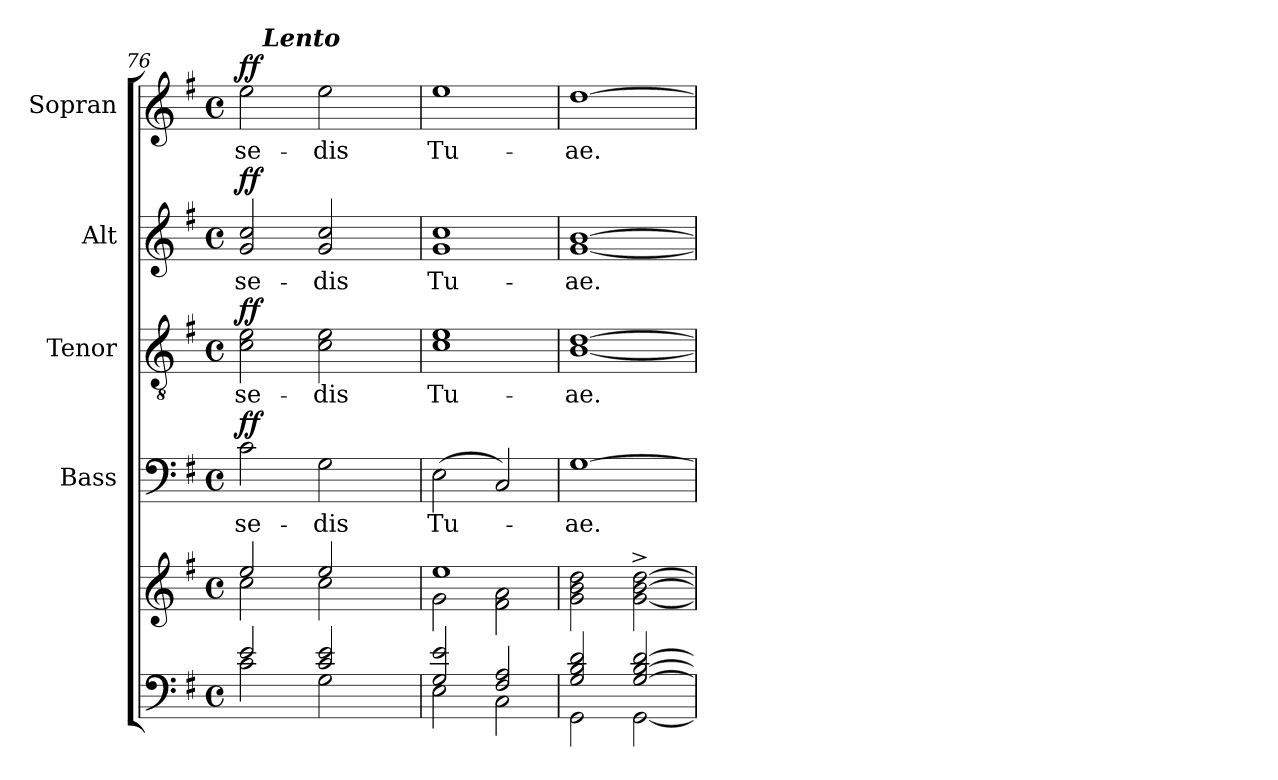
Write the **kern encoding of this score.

**kern	**kern	**kern	**text	**dynam	**kern	**text	**dynam	**kern	**text	**dynam	**kern	**text	**dynam
*part5	*part5	*part4	*part4	*part4	*part3	*part3	*part3	*part2	*part2	*part2	*part1	*part1	*part1
*staff6	*staff5	*staff4	*staff4	*staff4	*staff3	*staff3	*staff3	*staff2	*staff2	*staff2	*staff1	*staff1	*staff1
*	*	*I"Bass	*	*	*I"Tenor	*	*	*I"Alt	*	*	*I"Sopran	*	*
*	*	*I'B.	*	*	*I'T.	*	*	*I'A.	*	*	*I'S.	*	*
*clefF4	*clefG2	*clefF4	*	*	*clefGv2	*	*	*clefG2	*	*	*clefG2	*	*
*k[f#]	*k[f#]	*k[f#]	*	*	*k[f#]	*	*	*k[f#]	*	*	*k[f#]	*	*
*G:	*G:	*G:	*	*	*G:	*	*	*G:	*	*	*G:	*	*
*M4/4	*M4/4	*M4/4	*	*	*M4/4	*	*	*M4/4	*	*	*M4/4	*	*
*met(c)	*met(c)	*met(c)	*	*	*met(c)	*	*	*met(c)	*	*	*met(c)	*	*
=76	=76	=76	=76	=76	=76	=76	=76	=76	=76	=76	=76	=76	=76
*^	*^	*	*	*	*	*	*	*	*	*	*	*	*
!	!	!	!	!	!LO:LY:b	!LO:DY:a	!	!LO:LY:b	!LO:DY:a	!	!LO:LY:b	!LO:DY:a	!	!LO:LY:b	!LO:DY:a
*	*	*	*	*	*	*	*	*	*	*	*	*	*^	*	*
2e/	2c\	2ee/	2cc\	2c\	se-	ff	2c\ 2e\	se-	ff	2g/ 2cc/	se-	ff	2ee\	16.ryy	se-	ff
!	!	!	!	!	!	!	!	!	!	!	!	!	!	!LO:TX:a:Bi:t=Lento	!	!
.	.	.	.	.	.	.	.	.	.	.	.	.	.	2ryy	.	.
!	!	!	!	!	!LO:LY:b	!	!	!LO:LY:b	!	!	!LO:LY:b	!	!	!	!LO:LY:b	!
2c/ 2e/	2G\	2ee/	2cc\	2G\	-dis	.	2c\ 2e\	-dis	.	2g/ 2cc/	-dis	.	2ee\	.	-dis	.
.	.	.	.	.	.	.	.	.	.	.	.	.	.	4ryy	.	.
.	.	.	.	.	.	.	.	.	.	.	.	.	.	8ryy	.	.
.	.	.	.	.	.	.	.	.	.	.	.	.	.	32ryy	.	.
=77	=77	=77	=77	=77	=77	=77	=77	=77	=77	=77	=77	=77	=77	=77	=77	=77
!	!	!	!	!	!LO:LY:b	!	!	!LO:LY:b	!	!	!LO:LY:b	!	!	!	!LO:LY:b	!
*	*	*	*	*	*	*	*	*	*	*	*	*	*v	*v	*	*
2G/ 2e/	2E\	1ee	2g\	(>2E\	Tu-	.	1c 1e	Tu-	.	1g 1cc	Tu-	.	1ee	Tu-	.
2F#/ 2A/	2C\	.	2f#\ 2a\	2C/)	.	.	.	.	.	.	.	.	.	.	.
=78	=78	=78	=78	=78	=78	=78	=78	=78	=78	=78	=78	=78	=78	=78	=78
!	!	!	!	!	!LO:LY:b	!	!	!LO:LY:b	!	!	!LO:LY:b	!	!	!LO:LY:b	!
*	*	*v	*v	*	*	*	*	*	*	*	*	*	*	*	*
2G/ 2B/ 2d/	2GG\	2g\ 2b\ 2dd\	[1G	-ae.	.	[1B [1d	-ae.	.	[1g [1b	-ae.	.	[1dd	-ae.	.
[>2G/ [>2B/ [>2d/	[<2GG\	[2g\^> [2b\^> [2dd\^>	.	.	.	.	.	.	.	.	.	.	.	.
*v	*v	*	*	*	*	*	*	*	*	*	*	*	*	*
=	=	=	=	=	=	=	=	=	=	=	=	=	=
*-	*-	*-	*-	*-	*-	*-	*-	*-	*-	*-	*-	*-	*-
